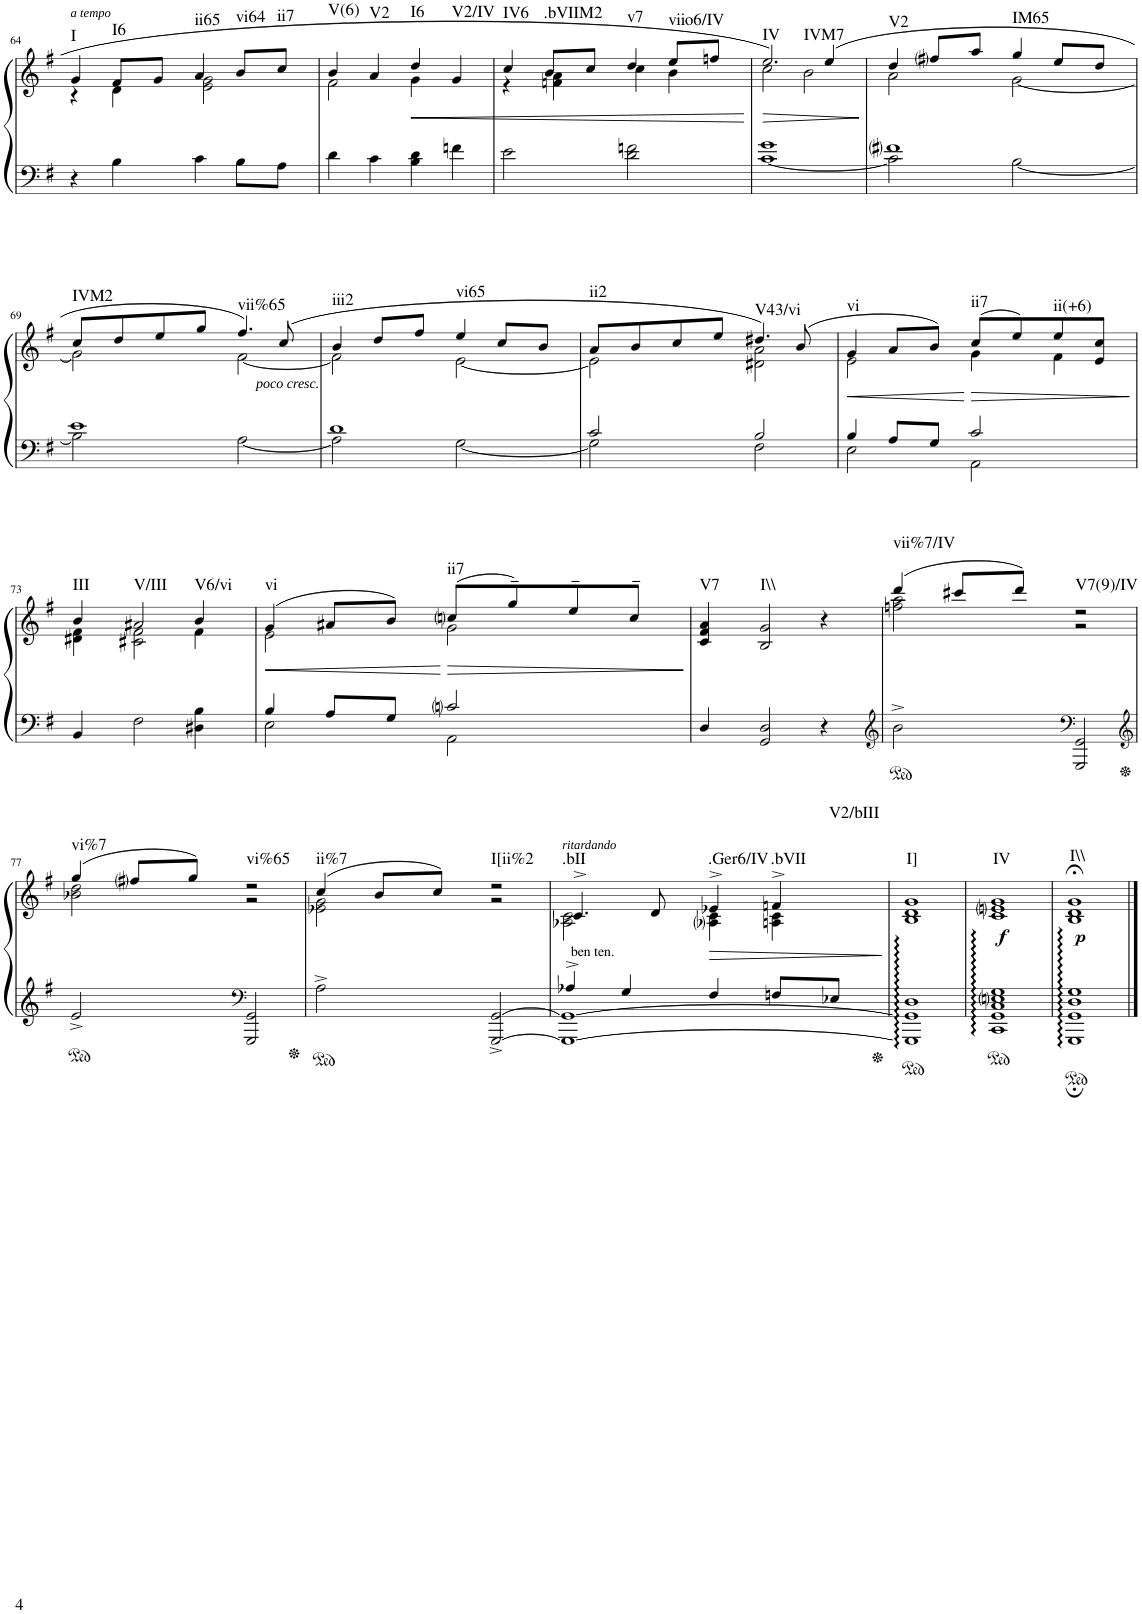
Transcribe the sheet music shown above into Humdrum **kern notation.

**kern	**kern	**dynam	**harte
*part1	*part1	*part1	*part1
*staff2	*staff1	*staff1/2	*
*I"Midi_1	*	*	*
!!LO:PB:g=z
*clefF4	*clefG2	*	*
*k[f#]	*k[f#]	*	*
*G:	*G:	*	*
*M4/4	*M4/4	*	*
*met(c)	*met(c)	*	*
=64	=64	=64	=64
*	*^	*	*
!	!LO:TX:a:i:t=a tempo	!	!	!LO:H:kt=I
4r	4g/	4r	.	N
!	!	!	!	!LO:H:kt=I6
4B\	8f#/L	4d\	.	N
.	8g/J	.	.	.
!	!	!	!	!LO:H:kt=ii65
4c\	4a/	2e\ 2g\	.	N
!	!	!	!	!LO:H:kt=vi64
8B\L	8b/L	.	.	N
!	!	!	!	!LO:H:kt=ii7
8A\J	8cc/J	.	.	N
=65	=65	=65	=65	=65
!	!	!	!	!LO:H:kt=V(6)
4d\	4b/	2f#\	.	N
!	!	!	!	!LO:H:kt=V2
4c\	4a/	.	.	N
!	!	!	!LO:HP:b	!LO:H:kt=I6
4B\ 4d\	4dd/	4g\	<	N
!	!	!	!	!LO:H:kt=V2/IV
4fn\	4g/	4ryy	.	N
=66	=66	=66	=66	=66
!	!	!	!	!LO:H:kt=IV6
2e\	4cc/	4r	.	N
!	!	!	!	!LO:H:kt=.bVIIM2
.	8b/L	4fn\ 4a\	.	N
.	8cc/J	.	.	.
!	!	!	!	!LO:H:kt=v7
2d\ 2fn\	4dd/	4cc\	.	N
!	!	!	!	!LO:H:kt=viio6/IV
.	8ee/L	4b\	.	N
.	8ffn/J	.	.	.
*	*v	*v	*	*
.	.	[	.
=67	=67	=67	=67
*^	*	*	*
!	!	!	!LO:HP:b	!LO:H:n=1:kt=IV
*	*	*^	*	*
!	!	!	!	!	!LO:H:n=2:kt=IVM7
1g	[1c	2.ee/	2cc\	>	N N
.	.	.	2b\	.	.
.	.	(4ee/	.	.	.
*v	*v	*	*	*	*
*	*v	*v	*	*
.	.	]	.
=68	=68	=68	=68
*^	*^	*	*
!	!	!	!	!	!LO:H:kt=V2
1f#i	2c\]	4dd/	2a\	.	N
.	.	8ff#i/L	.	.	.
.	.	8aa/J	.	.	.
!	!	!	!	!	!LO:H:kt=IM65
.	[2B\	4gg/	[2g\	.	N
.	.	8ee/L	.	.	.
.	.	8dd/J	.	.	.
!!LO:LB:g=z	!!
=69	=69	=69	=69	=69	=69
!	!	!	!	!	!LO:H:kt=IVM2
1e	2B\]	8cc/L	2g\]	.	N
.	.	8dd/	.	.	.
.	.	8ee/	.	.	.
.	.	8gg/J	.	.	.
!	!	!	!	!	!LO:H:kt=vii%65
.	[2A\	4.ff#/)	[2f#\	.	N
!	!	!LO:TX:b:i:t=poco cresc.	!	!	!
.	.	(8cc/	.	.	.
=70	=70	=70	=70	=70	=70
!	!	!	!	!	!LO:H:kt=iii2
1d	2A\]	4b/	2f#\]	.	N
.	.	8dd/L	.	.	.
.	.	8ff#/J	.	.	.
!	!	!	!	!	!LO:H:kt=vi65
.	[2G\	4ee/	[2e\	.	N
.	.	8cc/L	.	.	.
.	.	8b/J	.	.	.
=71	=71	=71	=71	=71	=71
!	!	!	!	!	!LO:H:kt=ii2
2c/	2G\]	8a/L	2e\]	.	N
.	.	8b/	.	.	.
.	.	8cc/	.	.	.
.	.	8ee/J	.	.	.
!	!	!	!	!	!LO:H:kt=V43/vi
2B/	2F#\	4.dd#X/)	2d#X\ 2a\	.	N
.	.	(8b/	.	.	.
=72	=72	=72	=72	=72	=72
!	!	!	!	!LO:HP:b	!LO:H:kt=vi
4B/	2E\	4g/	2e\	<	N
8A/L	.	8a/L	.	.	.
8G/J	.	8b/J)	.	.	.
!	!	!	!	!LO:HP:n=1:b	!LO:H:kt=ii7
2c/	2AA\	(8cc/L	4g\	[ >	N
.	.	8ee/)	.	.	.
!	!	!	!	!	!LO:H:kt=ii(+6)
.	.	8ee/	4f#\	.	N
.	.	8e/ 8cc/J	.	.	.
*v	*v	*	*	*	*
*	*v	*v	*	*
.	.	]	.
!!LO:LB:g=z
=73	=73	=73	=73
*^	*^	*	*
!	!	!	!	!	!LO:H:kt=III
4BB/	2ryy	4b/	4d#X\ 4f#\	.	N
!	!	!	!	!	!LO:H:kt=V/III
2F#\	.	2a#X/	2c#X\ 2f#\	.	N
.	2ryy	.	.	.	.
!	!	!	!	!	!LO:H:kt=V6/vi
4D#X\ 4B\	.	4b/	4f#\	.	N
=74	=74	=74	=74	=74	=74
!	!	!	!	!LO:HP:b	!LO:H:kt=vi
4B/	2E\	(4g/	2e\	<	N
8A/L	.	8a#X/L	.	.	.
8G/J	.	8b/J)	.	.	.
!	!	!	!	!LO:HP:n=1:b	!LO:H:kt=ii7
2cni/	2AA\	(8ccni/L	2g\	[ >	N
.	.	8gg~/)	.	.	.
.	.	8ee~/	.	.	.
.	.	8cc~/J	.	.	.
*v	*v	*	*	*	*
*	*v	*v	*	*
.	.	]	.
=75	=75	=75	=75
*^	*^	*	*
!	!	!	!	!	!LO:H:kt=V7
4D/	2ryy	4c/ 4f#/ 4a/	2ryy	.	N
!	!	!	!	!	!LO:H:kt=I\\
2GG/ 2D/	.	2B/ 2g/	.	.	N
.	2ryy	.	2ryy	.	.
4r	.	4r	.	.	.
=76	=76	=76	=76	=76	=76
*clefG2	*	*	*	*	*
!	!	!	!	!	!LO:H:kt=vii%7/IV
2b^\	2ryy	(4ddd/	2ffn\ 2aa\	.	N
.	.	8ccc#X/L	.	.	.
.	.	8ddd/J)	.	.	.
*clefF4	*	*	*	*	*
!	!	!	!	!	!LO:H:kt=V7(9)/IV
2GGG/ 2GG/	2ryy	2r	2r	.	N
!!LO:LB:g=z	!!
=77	=77	=77	=77	=77	=77
*clefG2	*	*	*	*	*
!	!	!	!	!	!LO:H:kt=vi%7
2e^/	2ryy	(4gg/	2b-X\ 2dd\	.	N
.	.	8ff#i/L	.	.	.
.	.	8gg/J)	.	.	.
*clefF4	*	*	*	*	*
!	!	!	!	!	!LO:H:kt=vi%65
2GGG/ 2GG/	2ryy	2r	2r	.	N
=78	=78	=78	=78	=78	=78
!	!	!	!	!	!LO:H:kt=ii%7
2A^\	2ryy	(4cc/	2e-X\ 2g\	.	N
.	.	8b/L	.	.	.
.	.	8cc/J)	.	.	.
!	!	!	!	!	!LO:H:kt=I[ii%2
[2GGG/^ [2GG/^	2ryy	2r	2r	.	N
=79	=79	=79	=79	=79	=79
!	!	!LO:TX:a:i:t=ritardando	!	!	!
!LO:TX:a:t=ben ten.	!	!	!	!	!LO:H:kt=.bII
4A-X^/	1GGG_ 1GG_	4.c^/	2A-X\ 2c\	.	N
4G/	.	.	.	.	.
.	.	8d/	.	.	.
!	!	!	!	!LO:HP:b	!LO:H:kt=.Ger6/IV
4F#/	.	4e-X^/	4A-i\ 4c\	>	N
!	!	!	!	!	!LO:H:n=1:kt=.bVII
!	!	!	!	!	!LO:H:n=2:kt=V2/bIII
8Fn/L	.	4fn^/	4An\ 4c\	.	N N
8E-X/J	.	.	.	.	.
*v	*v	*	*	*	*
*	*v	*v	*	*
.	.	]	.
=80	=80	=80	=80
!	!	!	!LO:H:kt=I]
1GGG] 1GG] 1D	1B 1d 1g	.	N
=81	=81	=81	=81
!	!	!LO:DY:b	!LO:H:kt=IV
1CC 1GG 1C 1Eni 1G	1c 1eni 1g	f	N
=82	=82	=82	=82
!	!	!LO:DY:b	!LO:H:kt=I\\
1GGG; 1GG; 1D; 1G;	1B;< 1d;< 1g;<	p	N
==	==	==	==
*-	*-	*-	*-
